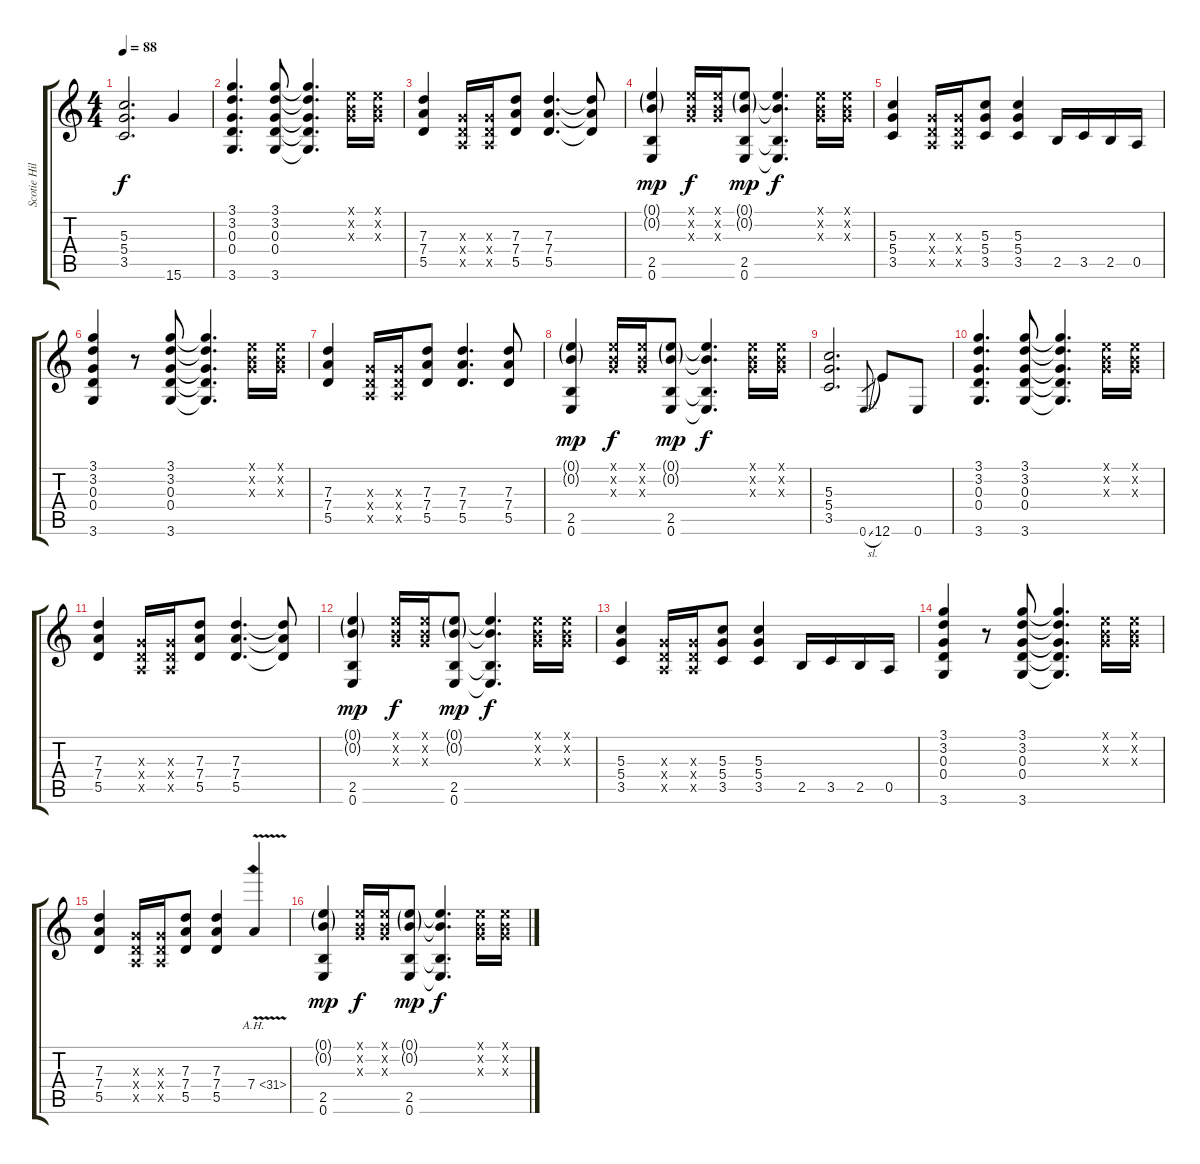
\track ("Scotie Hill - Guitar" "Scotie Hil") {instrument distortionguitar}
\staff {score tabs}
\tuning (E4 B3 G3 D3 A2 E2) {hide}
\ts (4 4)
\tempo 88
\clef g2
\ks c
(5.3 5.4 3.5).2{d dy f} 15.6.4 |
(3.1 3.2 0.3 0.4 3.6).4{d} (3.1 3.2 0.3 0.4 3.6).8 (3.1{t} 3.2{t} 0.3{t} 0.4{t} 3.6{t}).4{d} (0.1{x} 0.2{x} 0.3{x}).16 (0.1{x} 0.2{x} 0.3{x}).16 |
(7.3 7.4 5.5).4 (0.3{x} 0.4{x} 0.5{x}).16 (0.3{x} 0.4{x} 0.5{x}).16 (7.3 7.4 5.5).8 (7.3 7.4 5.5).4{d} (7.3{t} 7.4{t} 5.5{t}).8 |
(0.1{g} 0.2{g} 2.5 0.6).4{dy mp} (0.1{x} 0.2{x} 0.3{x}).16{dy f} (0.1{x} 0.2{x} 0.3{x}).16 (0.1{g} 0.2{g} 2.5 0.6).8{dy mp} (0.1{t} 0.2{t} 2.5{t} 0.6{t}).4{d dy f} (0.1{x} 0.2{x} 0.3{x}).16 (0.1{x} 0.2{x} 0.3{x}).16 |
(5.3 5.4 3.5).4 (0.3{x} 0.4{x} 0.5{x}).16 (0.3{x} 0.4{x} 0.5{x}).16 (5.3 5.4 3.5).8 (5.3 5.4 3.5).4 2.5.16 3.5.16 2.5.16 0.5.16 |
(3.1 3.2 0.3 0.4 3.6).4 r.8 (3.1 3.2 0.3 0.4 3.6).8 (3.1{t} 3.2{t} 0.3{t} 0.4{t} 3.6{t}).4{d} (0.1{x} 0.2{x} 0.3{x}).16 (0.1{x} 0.2{x} 0.3{x}).16 |
(7.3 7.4 5.5).4 (0.3{x} 0.4{x} 0.5{x}).16 (0.3{x} 0.4{x} 0.5{x}).16 (7.3 7.4 5.5).8 (7.3 7.4 5.5).4{d} (7.3 7.4 5.5).8 |
(0.1{g} 0.2{g} 2.5 0.6).4{dy mp} (0.1{x} 0.2{x} 0.3{x}).16{dy f} (0.1{x} 0.2{x} 0.3{x}).16 (0.1{g} 0.2{g} 2.5 0.6).8{dy mp} (0.1{t} 0.2{t} 2.5{t} 0.6{t}).4{d dy f} (0.1{x} 0.2{x} 0.3{x}).16 (0.1{x} 0.2{x} 0.3{x}).16 |
(5.3 5.4 3.5).2{d} 0.6{sl}.8{gr} 12.6.8 0.6.8 |
(3.1 3.2 0.3 0.4 3.6).4{d} (3.1 3.2 0.3 0.4 3.6).8 (3.1{t} 3.2{t} 0.3{t} 0.4{t} 3.6{t}).4{d} (0.1{x} 0.2{x} 0.3{x}).16 (0.1{x} 0.2{x} 0.3{x}).16 |
(7.3 7.4 5.5).4 (0.3{x} 0.4{x} 0.5{x}).16 (0.3{x} 0.4{x} 0.5{x}).16 (7.3 7.4 5.5).8 (7.3 7.4 5.5).4{d} (7.3{t} 7.4{t} 5.5{t}).8 |
(0.1{g} 0.2{g} 2.5 0.6).4{dy mp} (0.1{x} 0.2{x} 0.3{x}).16{dy f} (0.1{x} 0.2{x} 0.3{x}).16 (0.1{g} 0.2{g} 2.5 0.6).8{dy mp} (0.1{t} 0.2{t} 2.5{t} 0.6{t}).4{d dy f} (0.1{x} 0.2{x} 0.3{x}).16 (0.1{x} 0.2{x} 0.3{x}).16 |
(5.3 5.4 3.5).4 (0.3{x} 0.4{x} 0.5{x}).16 (0.3{x} 0.4{x} 0.5{x}).16 (5.3 5.4 3.5).8 (5.3 5.4 3.5).4 2.5.16 3.5.16 2.5.16 0.5.16 |
(3.1 3.2 0.3 0.4 3.6).4 r.8 (3.1 3.2 0.3 0.4 3.6).8 (3.1{t} 3.2{t} 0.3{t} 0.4{t} 3.6{t}).4{d} (0.1{x} 0.2{x} 0.3{x}).16 (0.1{x} 0.2{x} 0.3{x}).16 |
(7.3 7.4 5.5).4 (0.3{x} 0.4{x} 0.5{x}).16 (0.3{x} 0.4{x} 0.5{x}).16 (7.3 7.4 5.5).8 (7.3 7.4 5.5).4 7.4{ah 24 v}.4 |
(0.1{g} 0.2{g} 2.5 0.6).4{dy mp} (0.1{x} 0.2{x} 0.3{x}).16{dy f} (0.1{x} 0.2{x} 0.3{x}).16 (0.1{g} 0.2{g} 2.5 0.6).8{dy mp} (0.1{t} 0.2{t} 2.5{t} 0.6{t}).4{d dy f} (0.1{x} 0.2{x} 0.3{x}).16 (0.1{x} 0.2{x} 0.3{x}).16
